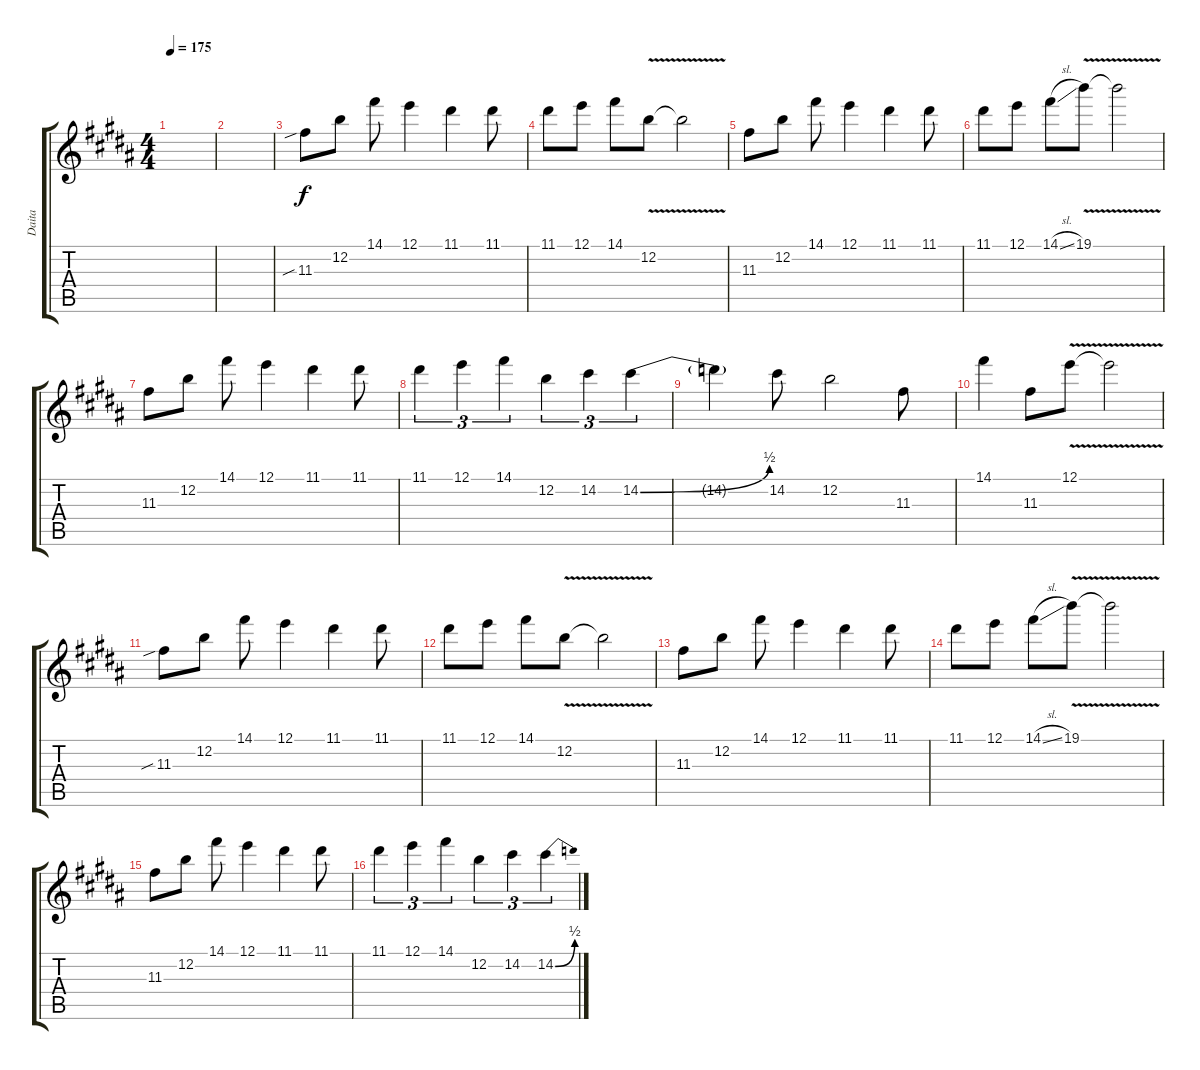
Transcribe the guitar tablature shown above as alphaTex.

\track ("Daita" "Daita") {instrument distortionguitar}
\staff {score tabs}
\tuning (E4 B3 G3 D3 A2 E2) {hide}
\ts (4 4)
\tempo 175
\clef g2
\ks b
|
|
11.3{sib}.8 12.2.8 14.1.8 12.1.4 11.1.4 11.1.8 |
11.1.8 12.1.8 14.1.8 12.2{v}.8 12.2{t}.2 |
11.3.8 12.2.8 14.1.8 12.1.4 11.1.4 11.1.8 |
11.1.8 12.1.8 14.1{sl}.8 19.1{v}.8 19.1{t}.2 |
11.3.8 12.2.8 14.1.8 12.1.4 11.1.4 11.1.8 |
11.1.4{tu (3 2)} 12.1.4{tu (3 2)} 14.1.4{tu (3 2)} 12.2.4{tu (3 2)} 14.2.4{tu (3 2)} 14.2{be (bend 0 0 60 2)}.4{tu (3 2)} |
14.2{t}.4 14.2.8 12.2.2 11.3.8 |
14.1.4 11.3.8 12.1{v}.8 12.1{t}.2 |
11.3{sib}.8 12.2.8 14.1.8 12.1.4 11.1.4 11.1.8 |
11.1.8 12.1.8 14.1.8 12.2{v}.8 12.2{t}.2 |
11.3.8 12.2.8 14.1.8 12.1.4 11.1.4 11.1.8 |
11.1.8 12.1.8 14.1{sl}.8 19.1{v}.8 19.1{t}.2 |
11.3.8 12.2.8 14.1.8 12.1.4 11.1.4 11.1.8 |
11.1.4{tu (3 2)} 12.1.4{tu (3 2)} 14.1.4{tu (3 2)} 12.2.4{tu (3 2)} 14.2.4{tu (3 2)} 14.2{be (bend 0 0 60 2)}.4{tu (3 2)}
